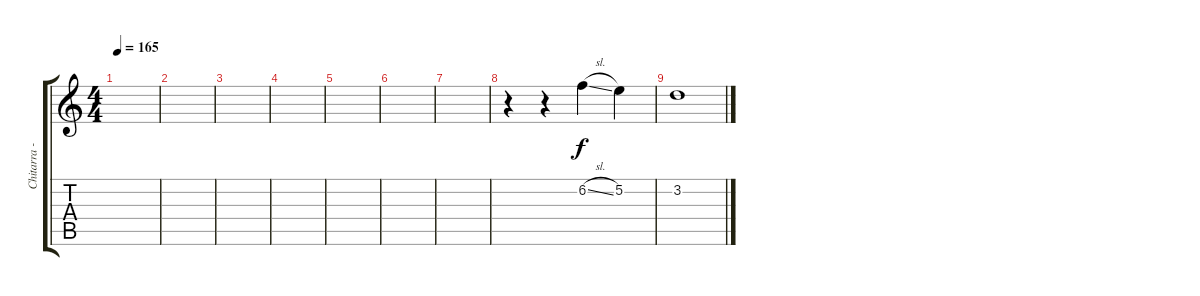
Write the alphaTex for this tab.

\track ("Chitarra - 2" "Chitarra -") {instrument acousticguitarsteel}
\staff {score tabs}
\tuning (E4 B3 G3 D3 A2 E2) {hide}
\ts (4 4)
\tempo 165
\clef g2
\ks c
|
|
|
|
|
|
|
r.4 r.4 6.2{sl}.4 5.2.4 |
3.2.1
